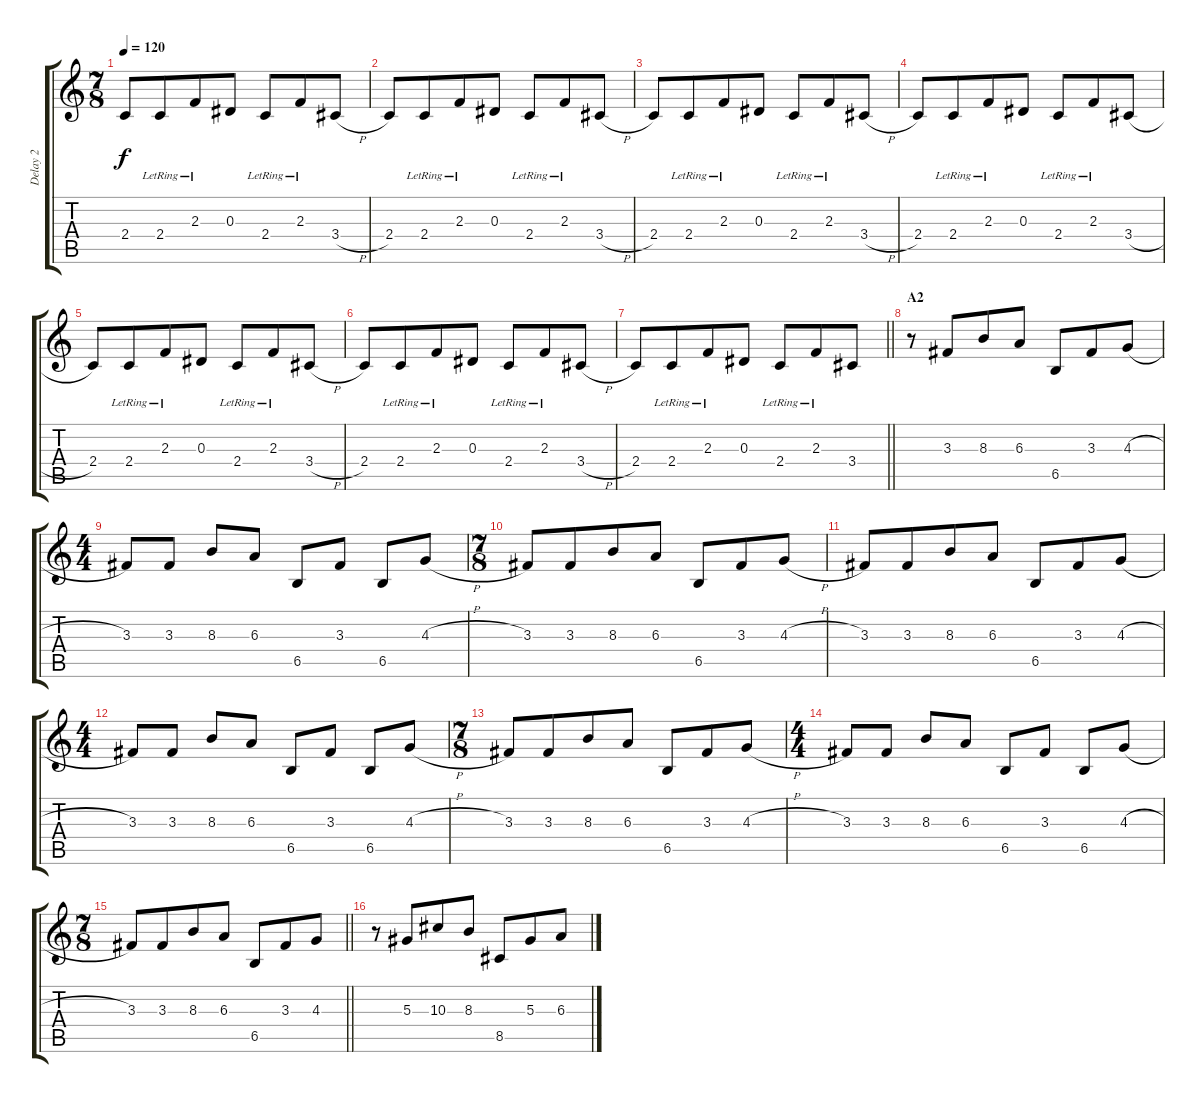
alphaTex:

\track ("Delay 2" "Delay 2") {instrument overdrivenguitar}
\staff {score tabs}
\tuning (C4 G3 Eb3 Bb2 F2 C2) {hide}
\ts (7 8)
\tempo 120
\clef g2
\ks c
2.4.8{dy f} 2.4{lr}.8 2.3{lr}.8 0.3.8 2.4{lr}.8 2.3{lr}.8 3.4{h}.8 |
2.4.8 2.4{lr}.8 2.3{lr}.8 0.3.8 2.4{lr}.8 2.3{lr}.8 3.4{h}.8 |
2.4.8 2.4{lr}.8 2.3{lr}.8 0.3.8 2.4{lr}.8 2.3{lr}.8 3.4{h}.8 |
2.4.8 2.4{lr}.8 2.3{lr}.8 0.3.8 2.4{lr}.8 2.3{lr}.8 3.4{h}.8 |
2.4.8 2.4{lr}.8 2.3{lr}.8 0.3.8 2.4{lr}.8 2.3{lr}.8 3.4{h}.8 |
2.4.8 2.4{lr}.8 2.3{lr}.8 0.3.8 2.4{lr}.8 2.3{lr}.8 3.4{h}.8 |
\barLineRight lightlight
2.4.8 2.4{lr}.8 2.3{lr}.8 0.3.8 2.4{lr}.8 2.3{lr}.8 3.4.8 |
\section ("" "A2")
r.8 3.3.8 8.3.8 6.3.8 6.5.8 3.3.8 4.3{h}.8 |
\ts (4 4)
3.3.8 3.3.8 8.3.8 6.3.8 6.5.8 3.3.8 6.5.8 4.3{h}.8 |
\ts (7 8)
3.3.8 3.3.8 8.3.8 6.3.8 6.5.8 3.3.8 4.3{h}.8 |
3.3.8 3.3.8 8.3.8 6.3.8 6.5.8 3.3.8 4.3{h}.8 |
\ts (4 4)
3.3.8 3.3.8 8.3.8 6.3.8 6.5.8 3.3.8 6.5.8 4.3{h}.8 |
\ts (7 8)
3.3.8 3.3.8 8.3.8 6.3.8 6.5.8 3.3.8 4.3{h}.8 |
\ts (4 4)
3.3.8 3.3.8 8.3.8 6.3.8 6.5.8 3.3.8 6.5.8 4.3{h}.8 |
\ts (7 8)
\barLineRight lightlight
3.3.8 3.3.8 8.3.8 6.3.8 6.5.8 3.3.8 4.3.8 |
\section ("" "")
r.8 5.3.8 10.3.8 8.3.8 8.5.8 5.3.8 6.3.8
